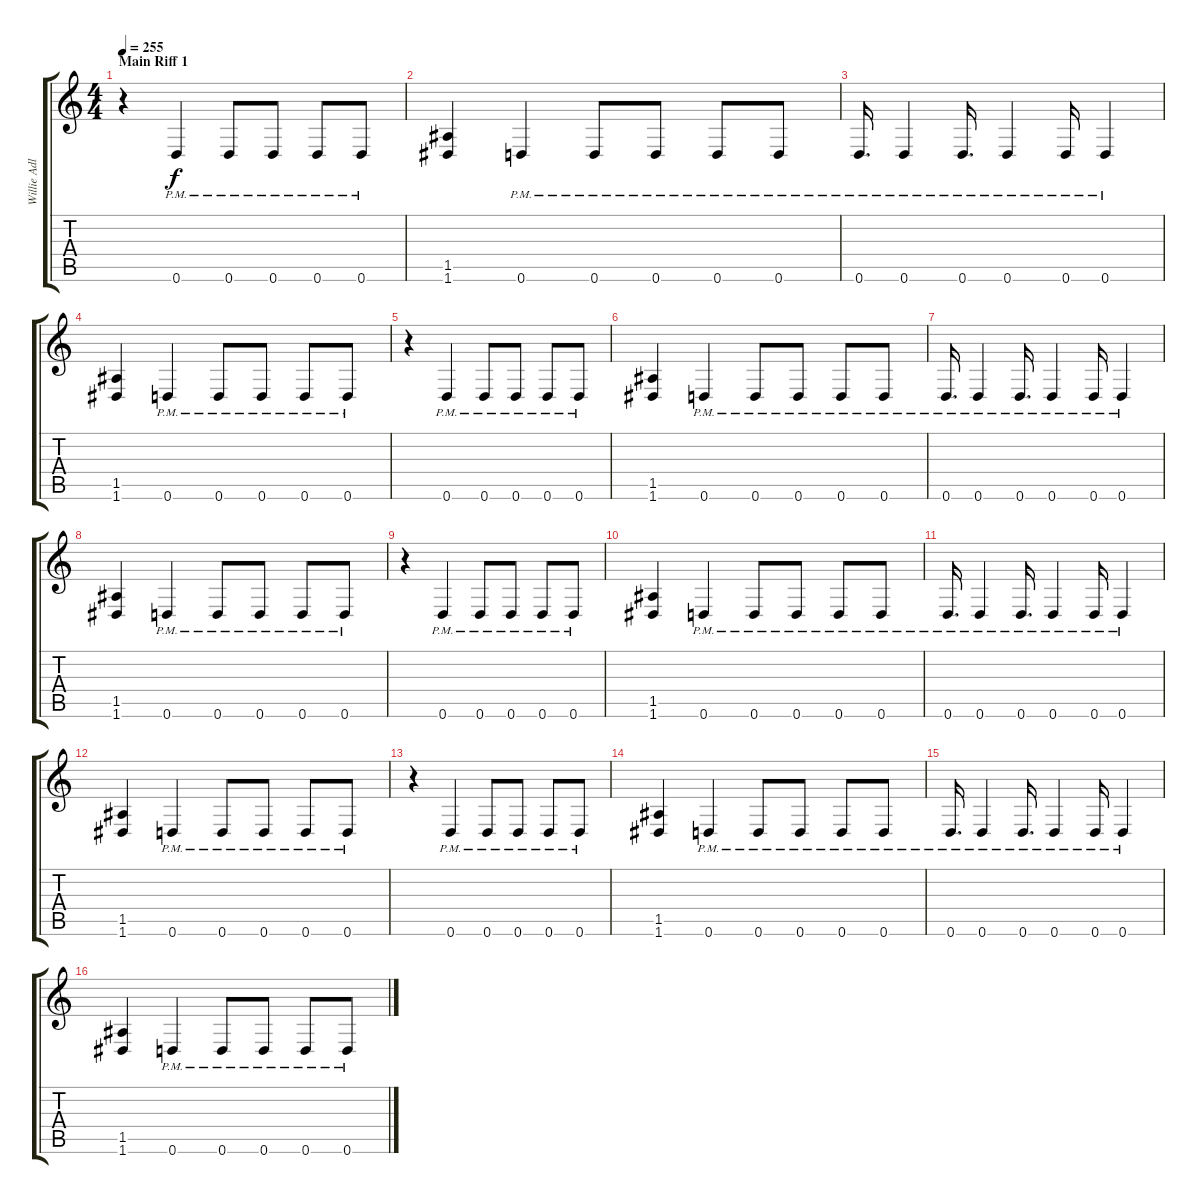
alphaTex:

\track ("Willie Adler - Rhythm" "Willie Adl") {instrument distortionguitar}
\staff {score tabs}
\tuning (E4 B3 G3 D3 A2 D2) {hide}
\ts (4 4)
\section ("" "Main Riff 1")
\tempo 255
\clef g2
\ks c
r.4{dy f} 0.6{pm}.4 0.6{pm}.8 0.6{pm}.8 0.6{pm}.8 0.6{pm}.8 |
(1.5 1.6).4 0.6{pm}.4 0.6{pm}.8 0.6{pm}.8 0.6{pm}.8 0.6{pm}.8 |
0.6{pm}.16{d} 0.6{pm}.4 0.6{pm}.16{d} 0.6{pm}.4 0.6{pm}.16 0.6{pm}.4 |
(1.5 1.6).4 0.6{pm}.4 0.6{pm}.8 0.6{pm}.8 0.6{pm}.8 0.6{pm}.8 |
r.4 0.6{pm}.4 0.6{pm}.8 0.6{pm}.8 0.6{pm}.8 0.6{pm}.8 |
(1.5 1.6).4 0.6{pm}.4 0.6{pm}.8 0.6{pm}.8 0.6{pm}.8 0.6{pm}.8 |
0.6{pm}.16{d} 0.6{pm}.4 0.6{pm}.16{d} 0.6{pm}.4 0.6{pm}.16 0.6{pm}.4 |
(1.5 1.6).4 0.6{pm}.4 0.6{pm}.8 0.6{pm}.8 0.6{pm}.8 0.6{pm}.8 |
r.4 0.6{pm}.4 0.6{pm}.8 0.6{pm}.8 0.6{pm}.8 0.6{pm}.8 |
(1.5 1.6).4 0.6{pm}.4 0.6{pm}.8 0.6{pm}.8 0.6{pm}.8 0.6{pm}.8 |
0.6{pm}.16{d} 0.6{pm}.4 0.6{pm}.16{d} 0.6{pm}.4 0.6{pm}.16 0.6{pm}.4 |
(1.5 1.6).4 0.6{pm}.4 0.6{pm}.8 0.6{pm}.8 0.6{pm}.8 0.6{pm}.8 |
r.4 0.6{pm}.4 0.6{pm}.8 0.6{pm}.8 0.6{pm}.8 0.6{pm}.8 |
(1.5 1.6).4 0.6{pm}.4 0.6{pm}.8 0.6{pm}.8 0.6{pm}.8 0.6{pm}.8 |
0.6{pm}.16{d} 0.6{pm}.4 0.6{pm}.16{d} 0.6{pm}.4 0.6{pm}.16 0.6{pm}.4 |
(1.5 1.6).4 0.6{pm}.4 0.6{pm}.8 0.6{pm}.8 0.6{pm}.8 0.6{pm}.8
